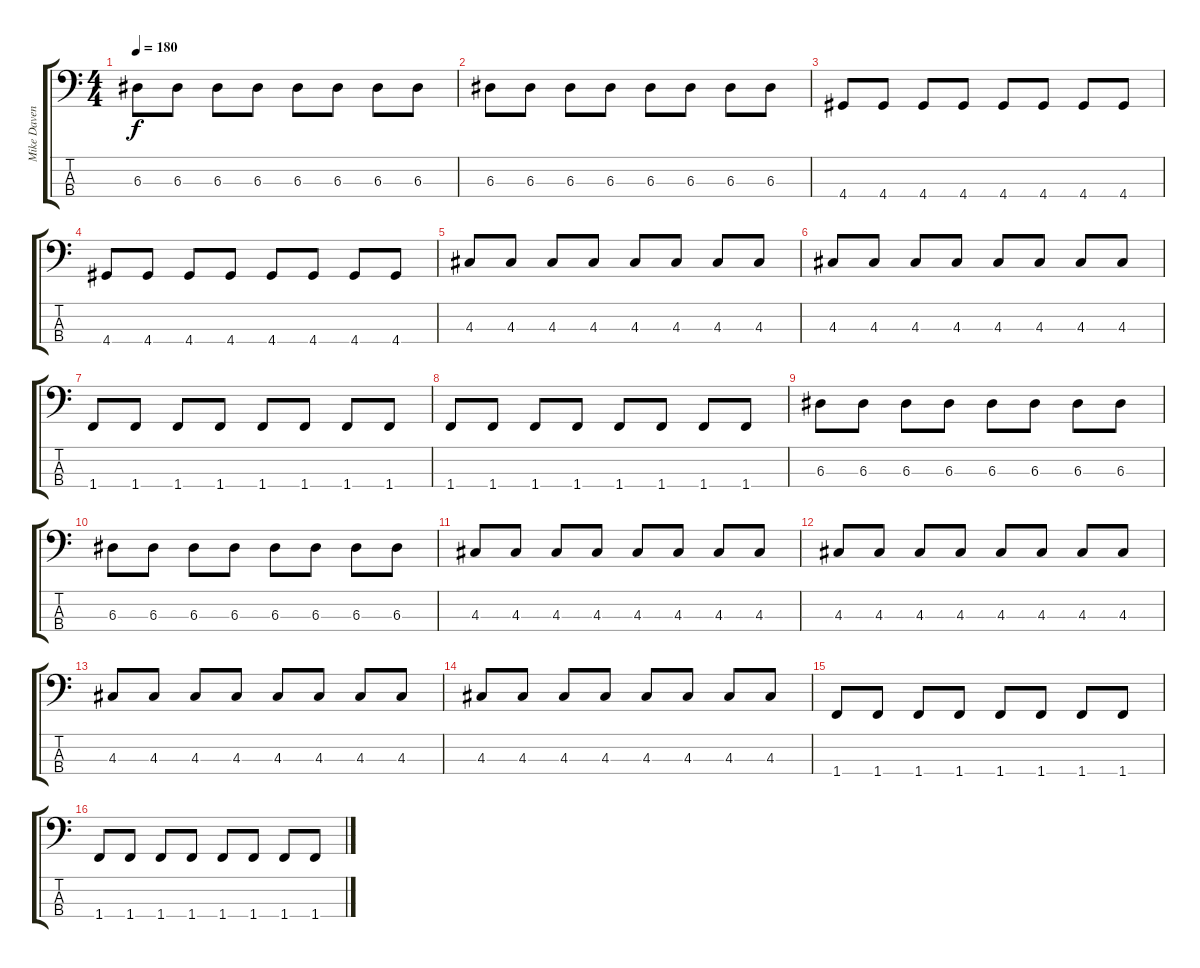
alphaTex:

\track ("Mike Davenport (Bass)" "Mike Daven") {instrument electricbasspick}
\staff {score tabs}
\tuning (G2 D2 A1 E1) {hide}
\ts (4 4)
\tempo 180
\clef f4
\ks c
6.3.8{dy f} 6.3.8 6.3.8 6.3.8 6.3.8 6.3.8 6.3.8 6.3.8 |
6.3.8 6.3.8 6.3.8 6.3.8 6.3.8 6.3.8 6.3.8 6.3.8 |
4.4.8 4.4.8 4.4.8 4.4.8 4.4.8 4.4.8 4.4.8 4.4.8 |
4.4.8 4.4.8 4.4.8 4.4.8 4.4.8 4.4.8 4.4.8 4.4.8 |
4.3.8 4.3.8 4.3.8 4.3.8 4.3.8 4.3.8 4.3.8 4.3.8 |
4.3.8 4.3.8 4.3.8 4.3.8 4.3.8 4.3.8 4.3.8 4.3.8 |
1.4.8 1.4.8 1.4.8 1.4.8 1.4.8 1.4.8 1.4.8 1.4.8 |
1.4.8 1.4.8 1.4.8 1.4.8 1.4.8 1.4.8 1.4.8 1.4.8 |
6.3.8 6.3.8 6.3.8 6.3.8 6.3.8 6.3.8 6.3.8 6.3.8 |
6.3.8 6.3.8 6.3.8 6.3.8 6.3.8 6.3.8 6.3.8 6.3.8 |
4.3.8 4.3.8 4.3.8 4.3.8 4.3.8 4.3.8 4.3.8 4.3.8 |
4.3.8 4.3.8 4.3.8 4.3.8 4.3.8 4.3.8 4.3.8 4.3.8 |
4.3.8 4.3.8 4.3.8 4.3.8 4.3.8 4.3.8 4.3.8 4.3.8 |
4.3.8 4.3.8 4.3.8 4.3.8 4.3.8 4.3.8 4.3.8 4.3.8 |
1.4.8 1.4.8 1.4.8 1.4.8 1.4.8 1.4.8 1.4.8 1.4.8 |
1.4.8 1.4.8 1.4.8 1.4.8 1.4.8 1.4.8 1.4.8 1.4.8
